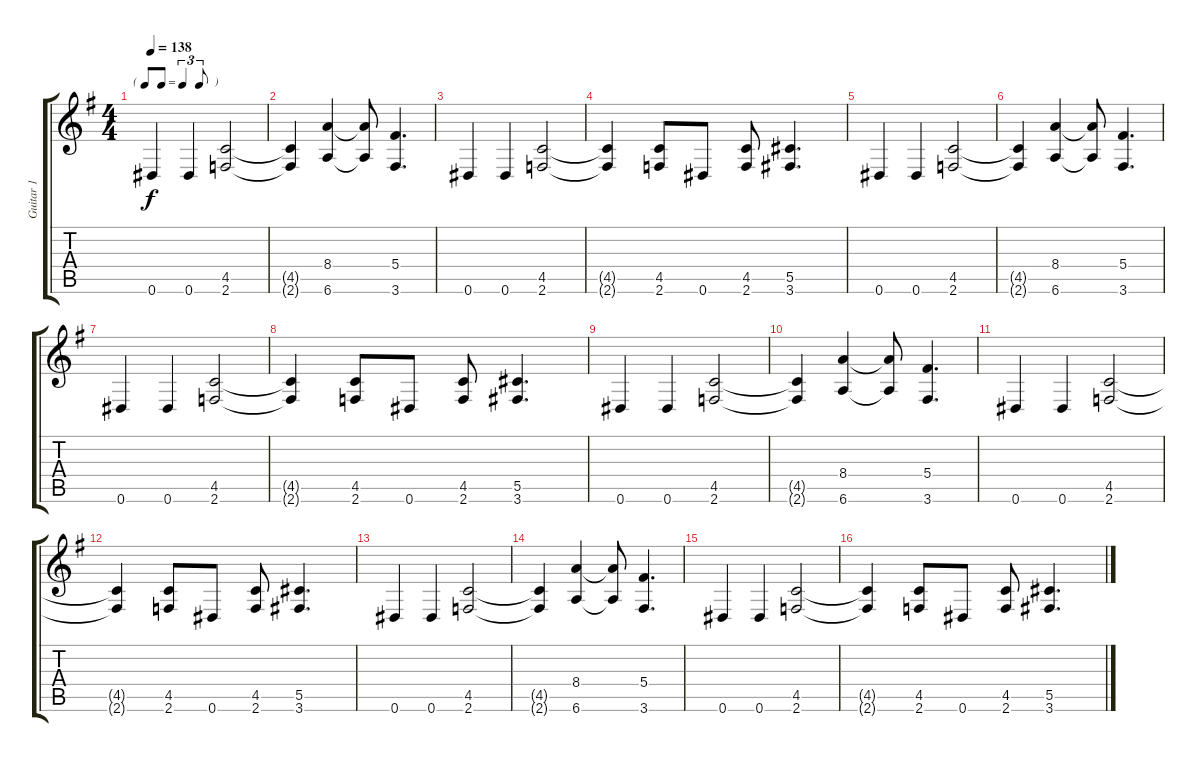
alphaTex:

\track ("Guitar 1" "Guitar 1") {instrument distortionguitar}
\staff {score tabs}
\tuning (Eb4 Bb3 Gb3 Db3 Ab2 Eb2) {hide}
\ts (4 4)
\tf triplet8th
\tempo 138
\clef g2
\ks g
0.6.4{dy f} 0.6.4 (4.5 2.6).2 |
(4.5{t} 2.6{t}).4 (8.4 6.6).4 (8.4{t} 6.6{t}).8 (5.4 3.6).4{d} |
0.6.4 0.6.4 (4.5 2.6).2 |
(4.5{t} 2.6{t}).4 (4.5 2.6).8 0.6.8 (4.5 2.6).8 (5.5 3.6).4{d} |
0.6.4 0.6.4 (4.5 2.6).2 |
(4.5{t} 2.6{t}).4 (8.4 6.6).4 (8.4{t} 6.6{t}).8 (5.4 3.6).4{d} |
0.6.4 0.6.4 (4.5 2.6).2 |
(4.5{t} 2.6{t}).4 (4.5 2.6).8 0.6.8 (4.5 2.6).8 (5.5 3.6).4{d} |
0.6.4 0.6.4 (4.5 2.6).2 |
(4.5{t} 2.6{t}).4 (8.4 6.6).4 (8.4{t} 6.6{t}).8 (5.4 3.6).4{d} |
0.6.4 0.6.4 (4.5 2.6).2 |
(4.5{t} 2.6{t}).4 (4.5 2.6).8 0.6.8 (4.5 2.6).8 (5.5 3.6).4{d} |
0.6.4 0.6.4 (4.5 2.6).2 |
(4.5{t} 2.6{t}).4 (8.4 6.6).4 (8.4{t} 6.6{t}).8 (5.4 3.6).4{d} |
0.6.4 0.6.4 (4.5 2.6).2 |
(4.5{t} 2.6{t}).4 (4.5 2.6).8 0.6.8 (4.5 2.6).8 (5.5 3.6).4{d}
